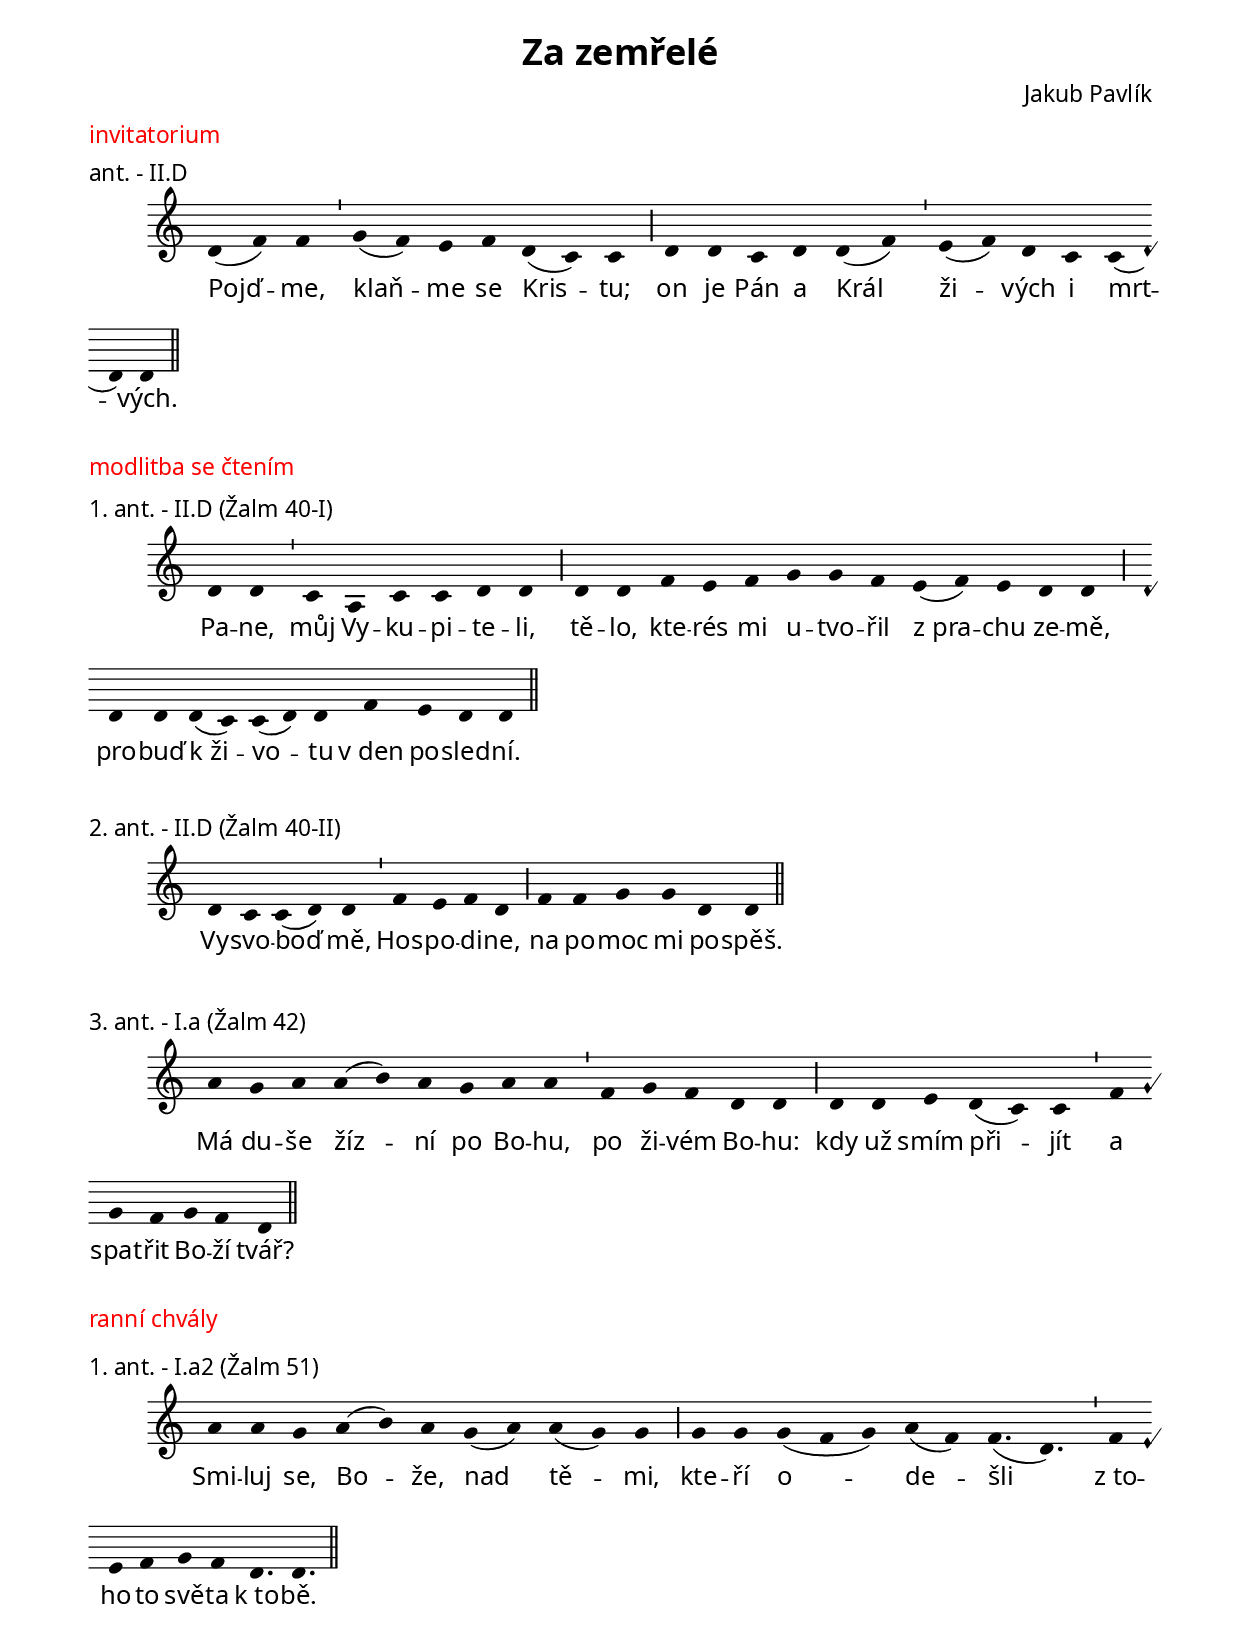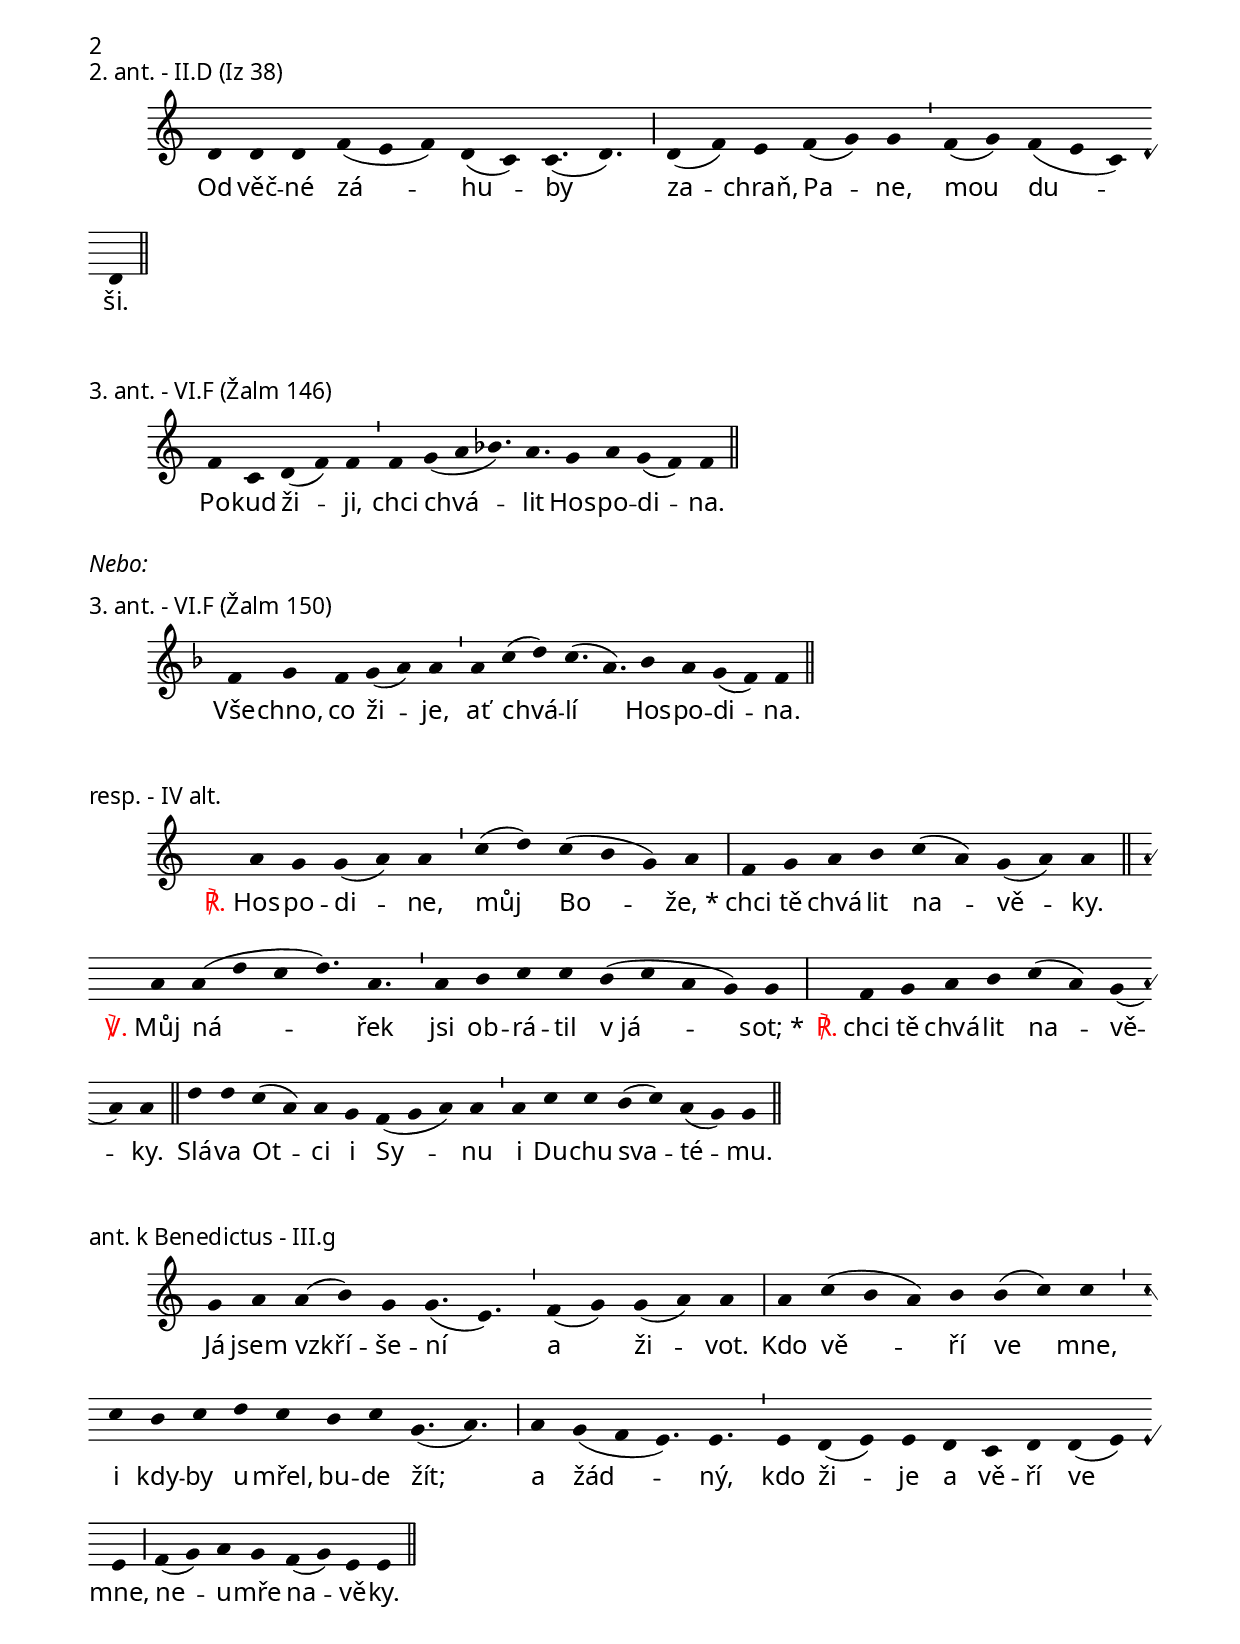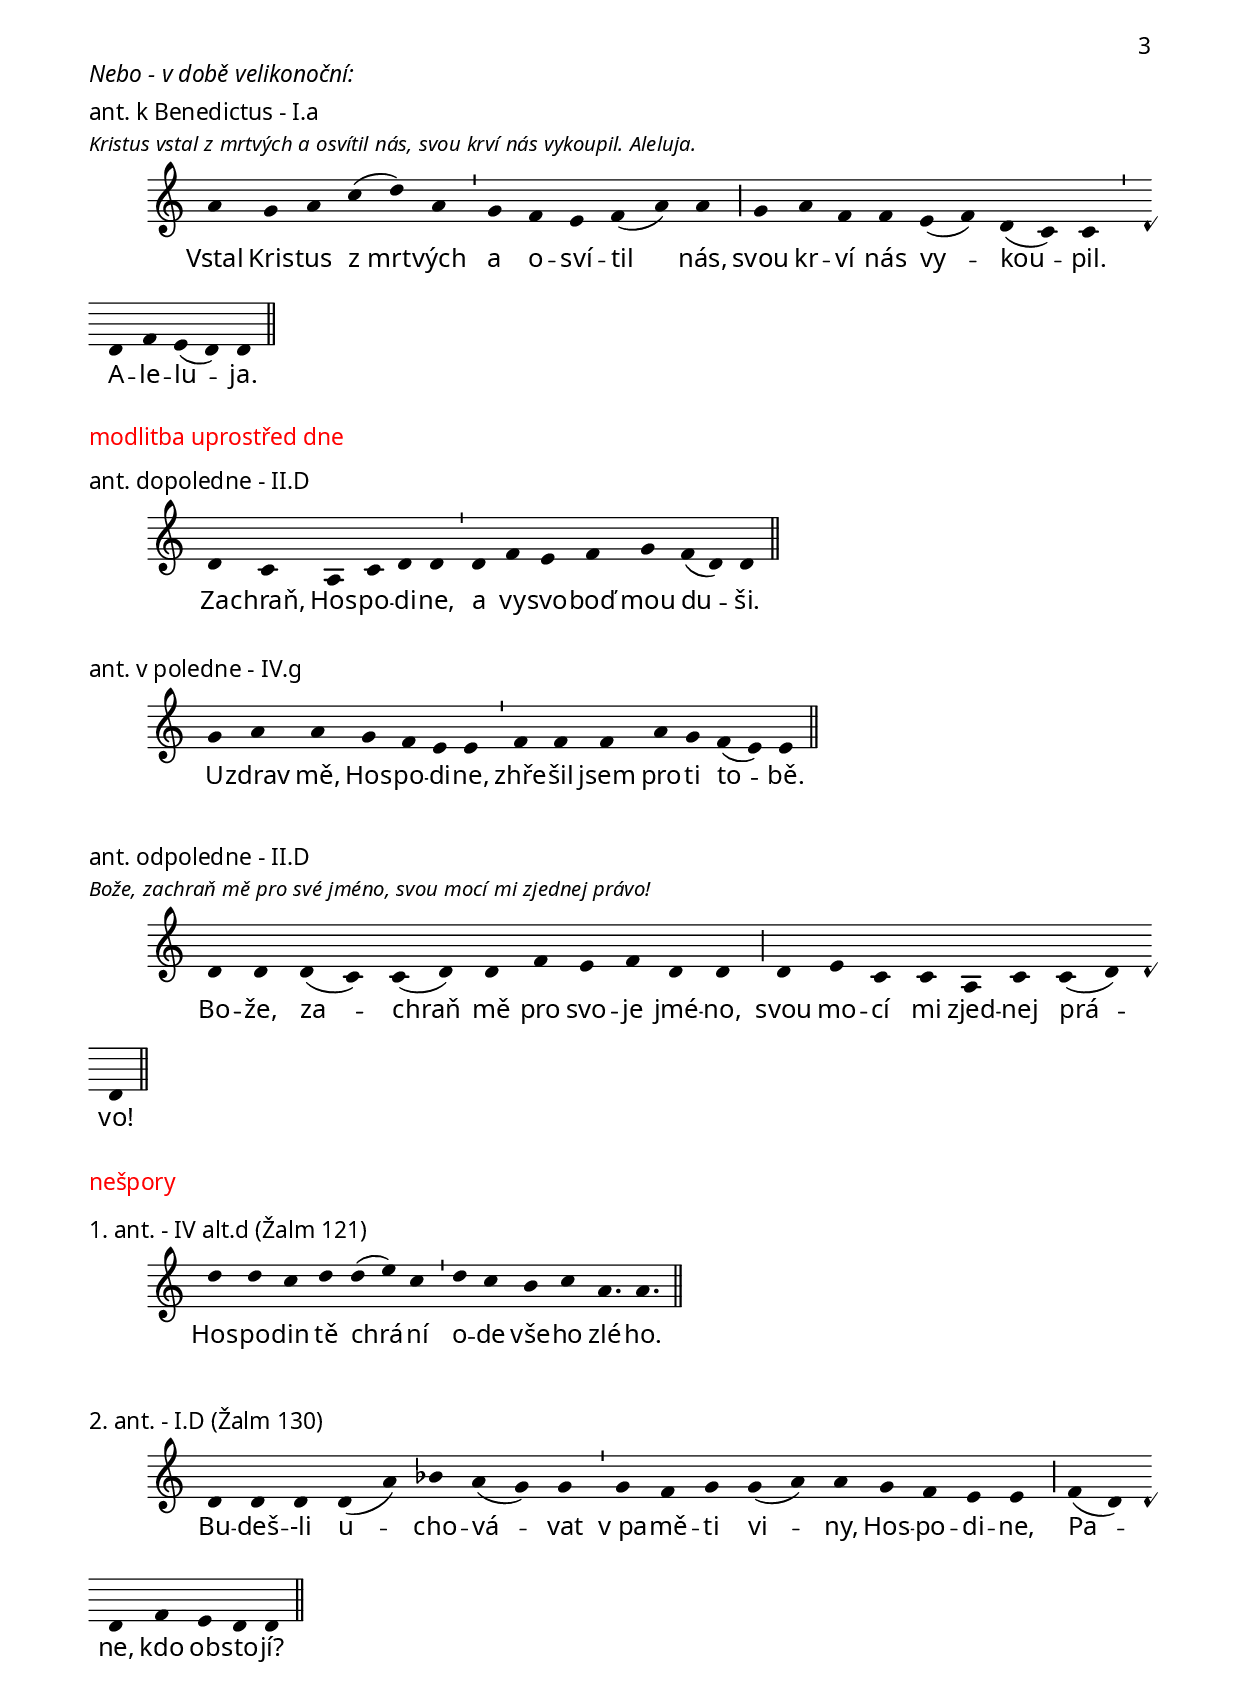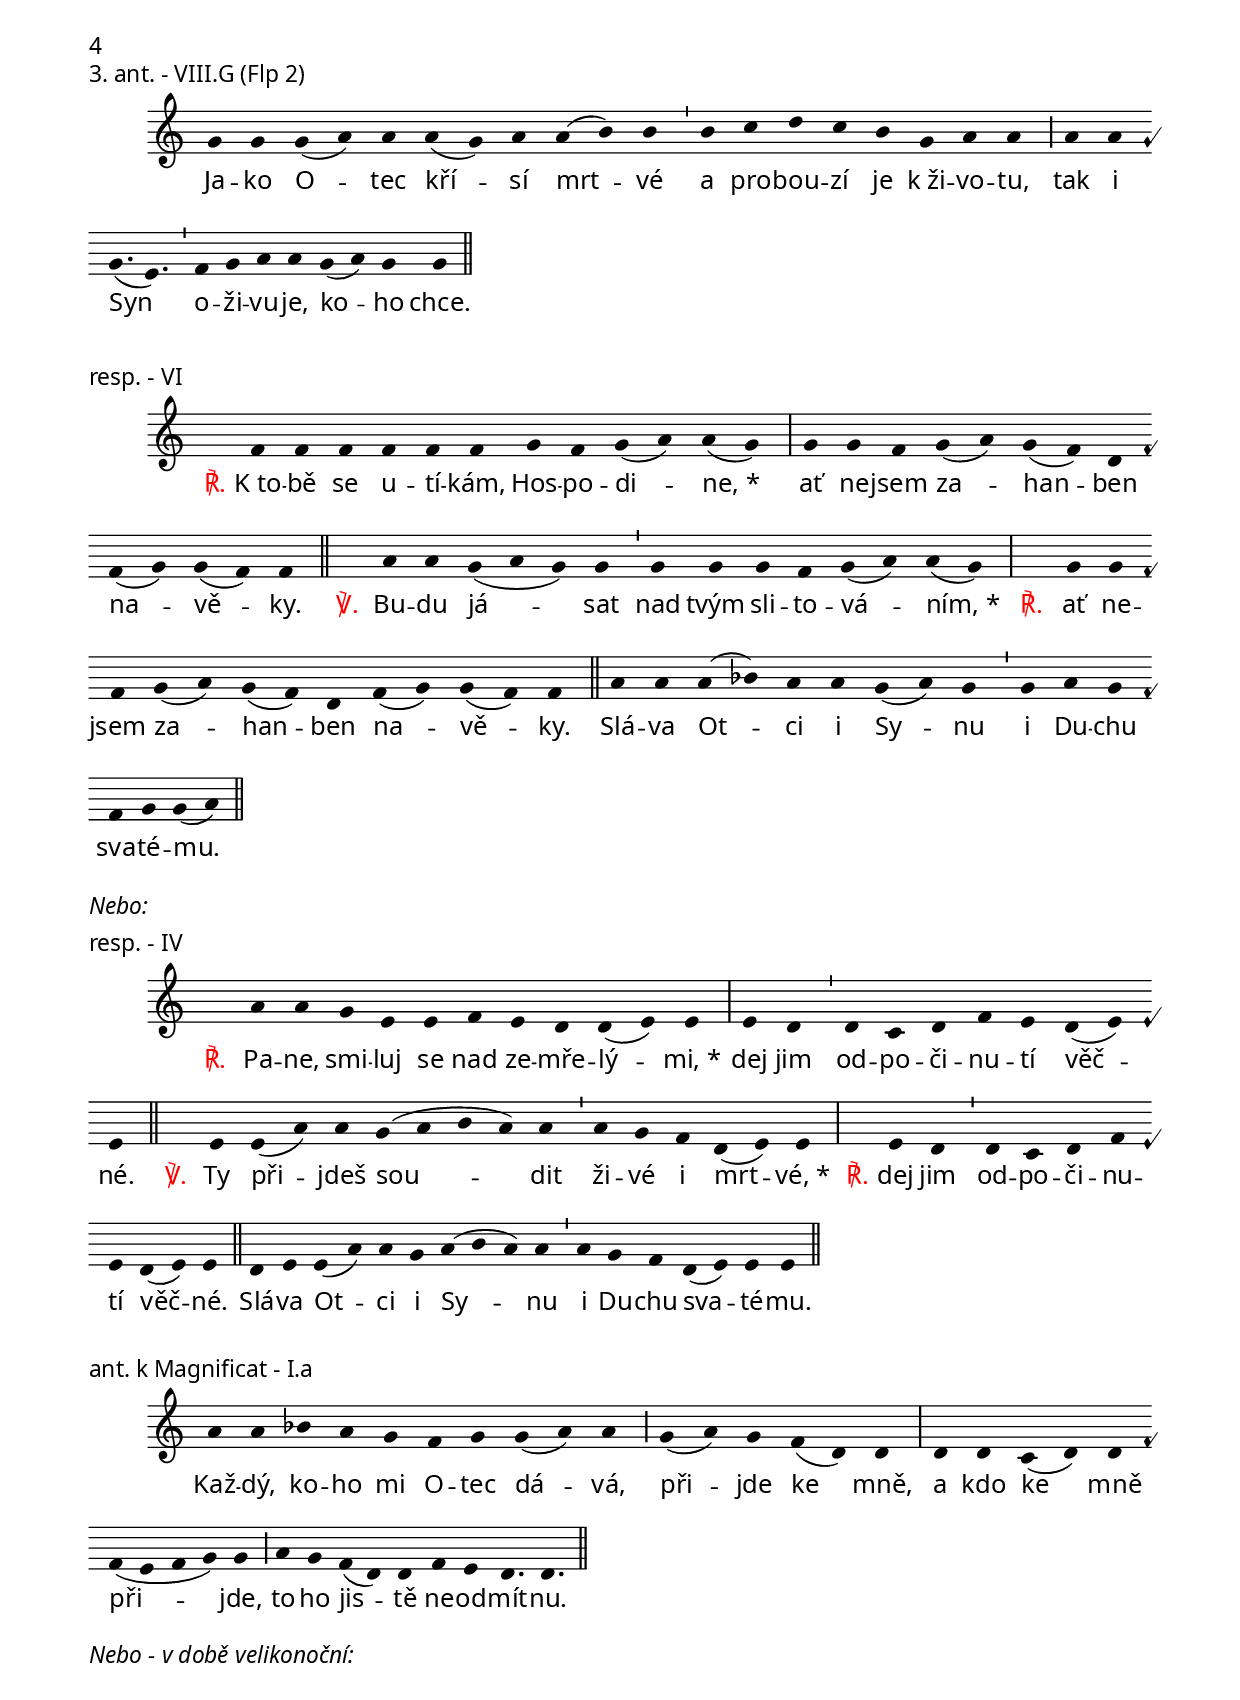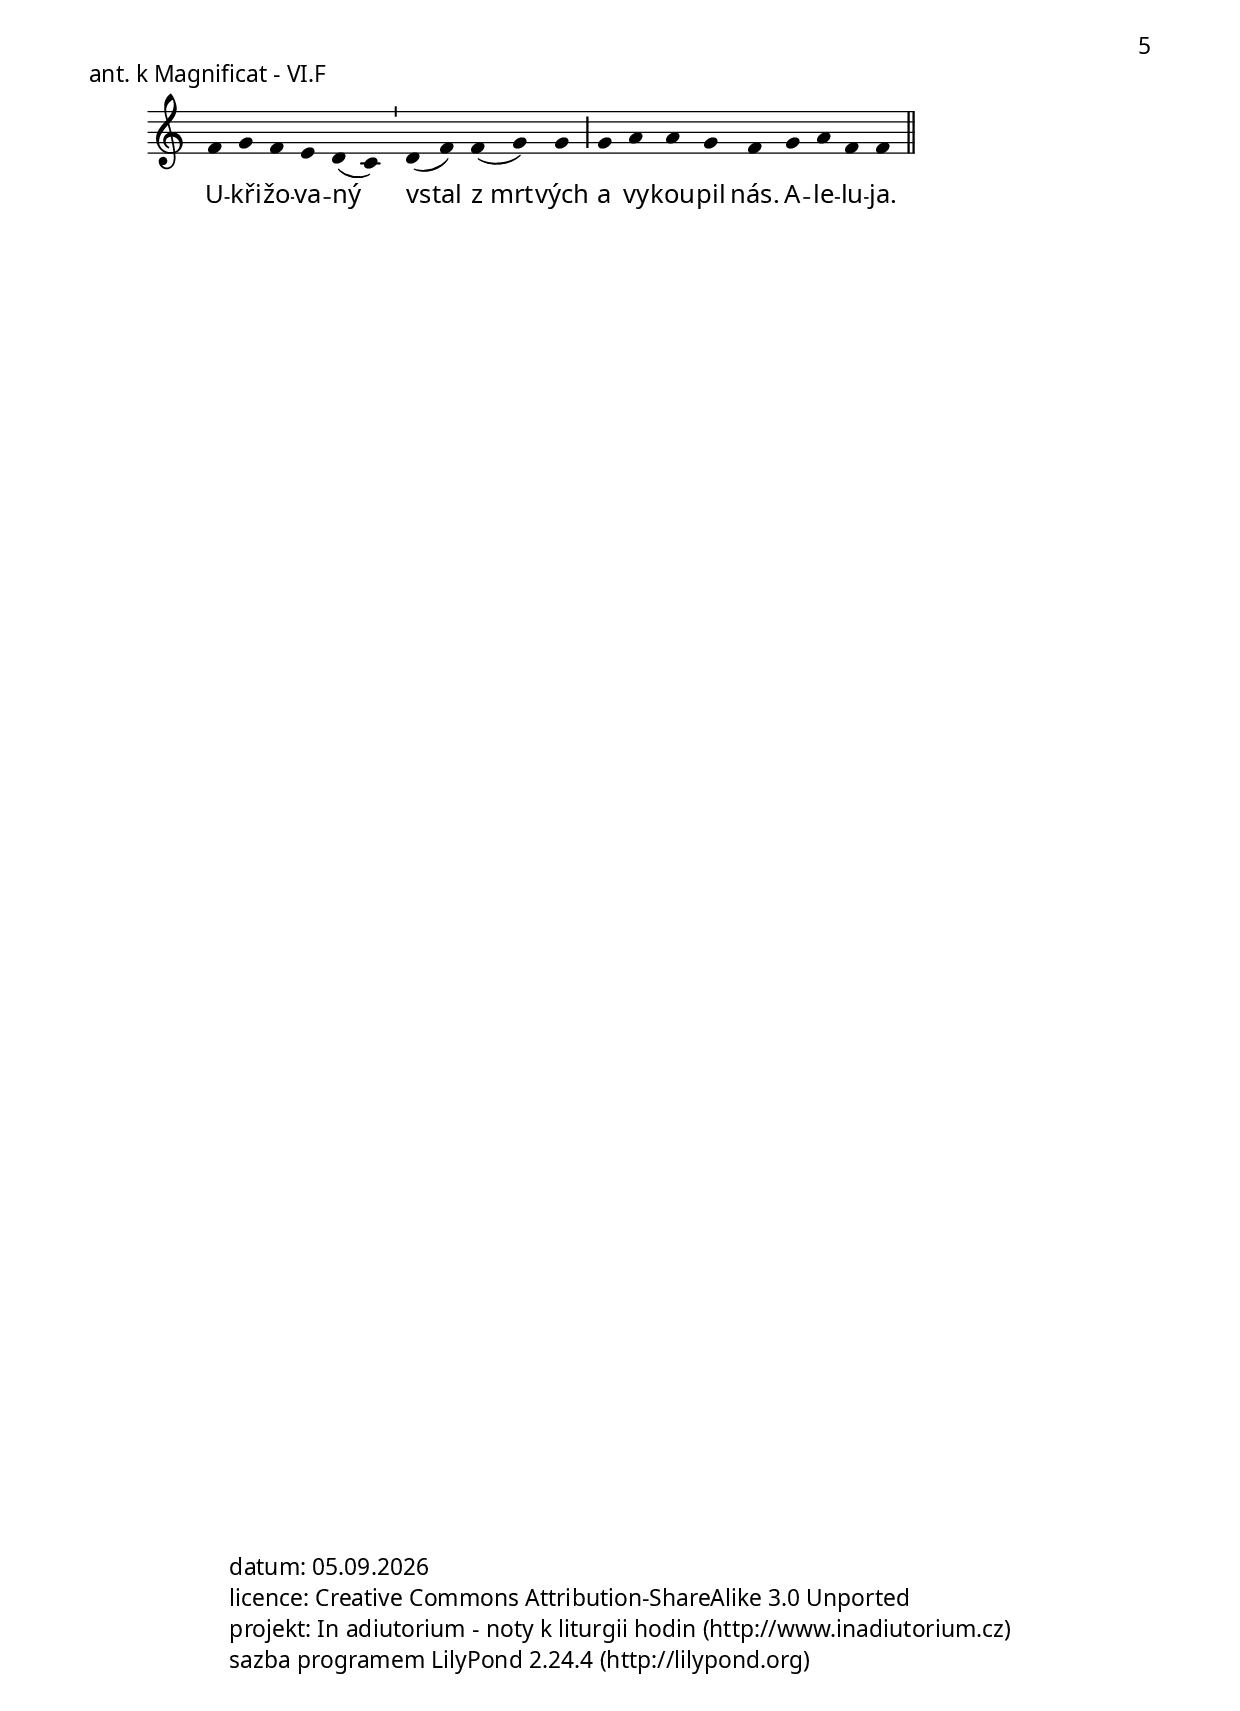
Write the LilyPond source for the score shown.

\version "2.14.2"

\header {
  title = "Za zemřelé"
  composer = "Jakub Pavlík"
}

\include "../spolecne.ly"
\include "../dilyresponsorii.ly"

\markup {\nadpisHodinka {"invitatorium"}}

\score {
  \relative c' {
    \choralniRezim
    d4( f) f \barMin g( f) e f d( c) c \barMaior
    d d c d d( f) \barMin e( f) d c c( d) d \barFinalis
  }
  \addlyrics {
    Pojď -- me, klaň -- me se Kris -- tu;
    on je Pán a Král ži -- vých i mrt -- vých.
  }
  \header {
    quid = "ant."
    modus = "II"
    differentia = "D"
    psalmus = ""
    id = "invit"
    piece = \markup {\sestavTitulekBezZalmu}
  }
}

\markup {\nadpisHodinka {"modlitba se čtením"}}

\score {
  \relative c' {
    \choralniRezim
    d4 d \barMin c a c c d d \barMaior
    d d f e f g g f
    e( f) e d d \barMaior
    d d d( c) c( d) d f e d d \barFinalis
  }
  \addlyrics {
    Pa -- ne, můj Vy -- ku -- pi -- te -- li,
    tě -- lo, kte -- rés mi u -- tvo -- řil
    z_pra -- chu ze -- mě,
    pro -- buď k_ži -- vo -- tu v_den po -- sled -- ní.
  }
  \header {
    quid = "1. ant."
    modus = "II"
    differentia = "D"
    psalmus = "Žalm 40-I"
    placet = "2 _můj Vykupiteli_ - melodický postup sám o sobě standardní,
    ale spojení s textem (přízvučná slabika v nejhlubším bodě) netypické"
    id = "mc-a1"
    piece = \markup {\sestavTitulek}
  }
}

\score {
  \relative c' {
    \choralniRezim
    d4 c c( d) d \barMin f e f d \barMaior
    f f g g d d \barFinalis
  }
  \addlyrics {
    Vy -- svo -- boď mě, Hos -- po -- di -- ne,
    na po -- moc mi po -- spěš.
  }
  \header {
    quid = "2. ant."
    modus = "II"
    differentia = "D"
    psalmus = "Žalm 40-II"
    id = "mc-a2"
    piece = \markup {\sestavTitulek}
  }
}

\score {
  \relative c'' {
    \choralniRezim
    a4 g a a( b) a g a a \barMin
    f g f d d \barMaior
    d d e d( c) c \barMin
    f g f g f d \barFinalis
  }
  \addlyrics {
    Má du -- še žíz -- ní po Bo -- hu,
    po ži -- vém Bo -- hu:
    kdy už smím při -- jít
    a spat -- řit Bo -- ží tvář?
  }
  \header {
    quid = "3. ant."
    modus = "I"
    differentia = "a"
    psalmus = "Žalm 42"
    id = "mc-a3"
    piece = \markup {\sestavTitulek}
  }
}

\markup {\nadpisHodinka {"ranní chvály"}}

\score {
  \relative c'' {
    \choralniRezim
    a4 a g a( b) a g( a) a( g) g \barMaior
    g g g( f g) a( f) f4.( d) \barMin f4 e f g f d4. d \barFinalis
  }
  \addlyrics {
    Smi -- luj se, Bo -- že, nad tě -- mi,
    kte -- ří o -- de -- šli z_to -- ho -- to svě -- ta k_to -- bě.
  }
  \header {
    quid = "1. ant."
    modus = "I"
    differentia = "a2"
    psalmus = "Žalm 51"
    id = "rch-a1"
    piece = \markup {\sestavTitulek}
  }
}

\score {
  \relative c' {
    \choralniRezim
    d4 d d f( e f) d( c) c4.( d) \barMaior
    d4( f) e f( g) g \barMin f( g) f( e c) d \barFinalis
  }
  \addlyrics {
    Od věč -- né zá -- hu -- by
    za -- chraň, Pa -- ne, mou du -- ši.
  }
  \header {
    quid = "2. ant."
    modus = "II"
    differentia = "D"
    psalmus = "Iz 38"
    id = "rch-a2"
    fons = "melodie z: Bílá sobota, ranní chvály, 2. ant."
    fial = "pust_triduum.ly#so-rch-ant2?konec=22"
    piece = \markup {\sestavTitulek}
  }
}

\score {
  \relative c' {
    \choralniRezim
    f4 c d( f) f \barMin
    f \stemUp g( a bes4.) a g4 a g( f) f \barFinalis
  }
  \addlyrics {
    Po -- kud ži -- ji,
    chci chvá -- lit Hos -- po -- di -- na.
  }
  \header {
    quid = "3. ant."
    modus = "VI"
    differentia = "F"
    psalmus = "Žalm 146"
    id = "rch-a3"
    fons = "4. týden žaltáře, středa, ranní chvály, 3. ant."
    fial = "antifony/tyden4_4streda.ly#rch-ant3"
    piece = \markup {\sestavTitulek}
  }
}

\markup\italic{Nebo:}

\score {
  \relative c' {
    \choralniRezim
    \key f \major
    f4 g f g( a) a \barMin
    a4 c( d) c4.( a) bes4 a g( f) f \barFinalis
  }
  \addlyrics {
    Vše -- chno, co ži -- je, ať chvá -- lí Hos -- po -- di -- na.
  }
  \header {
    quid = "3. ant."
    mobile_rubric = "nebo"
    modus = "VI"
    differentia = "F"
    psalmus = "Žalm 150"
    id = "rch-a3-alt"
    fons = "4. t. žaltáře, neděle, ranní chvály, 3. ant. (Text jiný: ubráno aleluja a 'dýchá' změněno na 'žije')"
    fial = "antifony/tyden4_1nedele.ly#rch-ant3?zacatek=13&konec=4"
    piece = \markup {\sestavTitulek}
  }
}

\score {
  \relative c'' {
    \choralniRezim

    % R
    \neviditelna a
    a4 g g( a) a \barMin c( d) c( b g) a \barMax
    f g a b c( a) g( a) a \barFinalis
    % V
    \neviditelna a
    a4 a( d c d4.) a \barMin a4 b c c b( c a g) g \barMax
    % R
    \neviditelna a
    f g a b c( a) g( a) a \barFinalis
    % Slava
    d4 d c( a) a g f( g a) a \barMin a c c b( c) a( g) g \barFinalis
  }
  \addlyrics {
    \Response Hos -- po -- di -- ne, můj Bo -- že,_*
    chci tě chvá -- lit na -- vě -- ky.
    \Verse Můj ná -- řek jsi ob -- rá -- til v_já -- sot;_*
    \Response chci tě chvá -- lit na -- vě -- ky.
    \textRespDoxologie
  }
  \header {
    quid = "resp."
    modus = "IV alt."
    id = "rch-resp"
    piece = \markup {\sestavTitulekResp}
  }
}

\score {
  \relative c'' {
    \choralniRezim
    g4 a a( b) g g4.( e) \barMin f4( g) g( a) a \barMax
    a c( b a) b b( c) c \barMin c b c d c b c g4.( a) \barMaior
    a4 g( f e4.) e \barMin e4 d( e) e d c d d( e) e \barMaior
    f( g) a g f( g) e e \barFinalis
  }
  \addlyrics {
    Já jsem vzkří -- še -- ní a ži -- vot.
    Kdo vě -- ří ve mne, i kdy -- by u -- mřel, bu -- de žít;
    a žád -- ný, kdo ži -- je a vě -- ří ve mne,
    ne -- u -- mře na -- vě -- ky.
  }
  \header {
    quid = "ant. k Benedictus"
    modus = "III"
    differentia = "g"
    psalmus = ""
    id = "rch-aben"
    piece = \markup {\sestavTitulekBezZalmu}
  }
}

\pageBreak % ZLOM

\markup\italic{Nebo - v době velikonoční:}

\score {
  \relative c'' {
    \choralniRezim
    a4 g a c( d) a \barMin g f e f( a) a \barMaior
    g a f f e( f) d( c) c \barMin
    d4 f e( d) d \barFinalis
  }
  \addlyrics {
    Vstal Kris -- tus z_mrt -- vých a o -- sví -- til nás,
    svou kr -- ví nás vy -- kou -- pil.
    A -- le -- lu -- ja.
  }
  \header {
    textus_approbatus = "Kristus vstal z mrtvých a osvítil nás, svou krví nás vykoupil. Aleluja."
    quid = "ant. k Benedictus"
    modus = "I"
    differentia = "a"
    psalmus = ""
    id = "rch-aben-velik"
    fial = "velikonoce_velikonocnioktav.ly#rch-ant1"
    piece = \markup {\sestavTitulekBezZalmu}
  }
}

\markup {\nadpisHodinka {"modlitba uprostřed dne"}}

\score {
  \relative c' {
    \choralniRezim
    d4 c a c d d \barMin
    d f e f g f( d) d \barFinalis
  }
  \addlyrics {
    Za -- chraň, Hos -- po -- di -- ne,
    a vy -- svo -- boď mou du -- ši.
  }
  \header {
    quid = "ant. dopoledne"
    modus = "II"
    differentia = "D"
    psalmus = ""
    fial = "antifony/tyden1_4streda.ly#up-ant3?zacatek=7&konec=5"
    id = "tercie"
    piece = \markup {\sestavTitulekBezZalmu}
  }
}

\score {
  \relative c'' {
    \choralniRezim
    g4 a a g f e e \barMin f f f a g f( e) e \barFinalis
  }
  \addlyrics {
    U -- zdrav mě, Hos -- po -- di -- ne, zhře -- šil jsem
    pro -- ti to -- bě.
  }
  \header {
    quid = "ant. v poledne"
    modus = "IV"
    differentia = "g"
    psalmus = ""
    id = "sexta"
    fons = "pátek 1. týdne žaltáře, nešpory, 1. ant."
    fial = "antifony/tyden1_6patek.ly#ne-ant1"
    piece = \markup {\sestavTitulekBezZalmu}
  }
}

\score {
  \relative c' {
    \choralniRezim
    d4 d d( c) c( d) d f e f d d \barMaior
    d e c c a c c( d) d \barFinalis
  }
  \addlyrics {
    Bo -- že, za -- chraň mě
    pro svo -- je % v breviáři: své
    jmé -- no,
    svou mo -- cí mi zjed -- nej prá -- vo!
  }
  \header {
    textus_approbatus = "Bože, zachraň mě pro své jméno, svou mocí mi zjednej právo!"
    quid = "ant. odpoledne"
    modus = "II"
    differentia = "D"
    psalmus = ""
    id = "nona"
    piece = \markup {\sestavTitulekBezZalmu}
  }
}

\markup {\nadpisHodinka {"nešpory"}}

\score {
  \relative c'' {
    \choralniRezim
    d4 d c d d( e) c \barMin
    d c b c a4. a \barFinalis
  }
  \addlyrics {
    Hos -- po -- din tě chrá -- ní
    o -- de vše -- ho zlé -- ho.
  }
  \header {
    quid = "1. ant."
    modus = "IV alt"
    differentia = "d"
    psalmus = "Žalm 121"
    id = "ne-a1"
    piece = \markup {\sestavTitulek}
  }
}

\score {
  \relative c' {
    \choralniRezim
    d4 d d d( a') bes a( g) g \barMin
    g f g g( a) a g f e e \barMaior
    f( d) d f e d d \barFinalis
  }
  \addlyrics {
    Bu -- deš -- -li u -- cho -- vá -- vat
    v_pa -- mě -- ti vi -- ny, Hos -- po -- di -- ne,
    Pa -- ne, kdo ob -- sto -- jí?
  }
  \header {
    quid = "2. ant."
    modus = "I"
    differentia = "D"
    psalmus = "Žalm 130"
    id = "ne-a2"
    piece = \markup {\sestavTitulek}
  }
}

\score {
  \relative c'' {
    \choralniRezim
    g4 g g( a) a a( g) a a( b) b \barMin
    b c d c b g a a \barMaior
    a a g4.( e) \barMin f4 g a a g( a) g g \barFinalis
  }
  \addlyrics {
    Ja -- ko O -- tec kří -- sí mrt -- vé
    a pro -- bou -- zí je k_ži -- vo -- tu,
    tak i Syn o -- ži -- vu -- je, ko -- ho chce.
  }
  \header {
    quid = "3. ant."
    modus = "VIII"
    differentia = "G"
    psalmus = "Flp 2"
    placet = "možná sedí spíš do modu III"
    id = "ne-a3"
    piece = \markup {\sestavTitulek}
  }
}

\score {
  \relative c' {
    \choralniRezim

    % R
    \neviditelna f
    f4 f f f f f g f g( a) a( g) \barMax
    g g f g( a) g( f) d f( g) g( f) f \barFinalis
    % V
    \neviditelna a
    a a g( a g) g \barMin g g g f g( a) a( g) \barMax
    % R
    \neviditelna a
    g g f g( a) g( f) d f( g) g( f) f \barFinalis
    % Slava
    \respVIdoxologie \barFinalis
  }
  \addlyrics {
    \Response K_to -- bě se u -- tí -- kám, Hos -- po -- di -- ne,_*
    ať ne -- jsem za -- han -- ben na -- vě -- ky.
    \Verse Bu -- du já -- sat nad tvým sli -- to -- vá -- ním,_*
    \Response ať ne -- jsem za -- han -- ben na -- vě -- ky.
    \textRespDoxologie
  }
  \header {
    quid = "resp."
    modus = "VI"
    fial = "responsoria.ly#1st-ne?zacatek=12"
    id = "ne-resp"
    piece = \markup {\sestavTitulekResp}
  }
}

\markup\italic{Nebo:}

\score {
  \relative c'' {
    \choralniRezim

    % R
    \neviditelna a
    a4 a g e e f e d d( e) e \barMax
    e d \barMin d c d f e d( e) e \barFinalis
    % V
    \neviditelna e
    e e( a) a g( a b a) a \barMin a g f d( e) e \barMax
    % R
    \neviditelna a
    e d \barMin d c d f e d( e) e \barFinalis
    % Slava
    d e e( a) a g a( b a) a \barMin a g f d( e) e e \barFinalis
  }
  \addlyrics {
    \Response Pa -- ne, smi -- luj se nad ze -- mře -- lý -- mi,_*
    dej jim od -- po -- či -- nu -- tí věč -- né.
    \Verse Ty při -- jdeš sou -- dit ži -- vé i mrt -- vé,_*
    \Response dej jim od -- po -- či -- nu -- tí věč -- né.
    \textRespDoxologie
  }
  \header {
    quid = "resp."
    modus = "IV"
    id = "ne-resp2"
    piece = \markup {\sestavTitulekResp}
  }
}

\score {
  \relative c'' {
    \choralniRezim
    a4 a bes a g f g g( a) a \barMaior
    g( a) g f( d) d \barMax
    d d c( d) d f( e f g) g \barMaior
    a g f( d) d f e d4. d \barFinalis
  }
  \addlyrics {
    Kaž -- dý, ko -- ho mi O -- tec dá -- vá,
    při -- jde ke mně,
    a kdo ke mně při -- jde,
    to -- ho jis -- tě ne -- od -- mít -- nu.
  }
  \header {
    quid = "ant. k Magnificat"
    modus = "I"
    differentia = "a"
    psalmus = ""
    id = "ne-amag"
    piece = \markup {\sestavTitulekBezZalmu}
  }
}

\markup\italic{Nebo - v době velikonoční:}

\score {
  \relative c' {
    \choralniRezim
    f4 g f e d( c) \barMin
    d( f) f( g) g \barMaior
    g a a g f
    g a f f \barFinalis
  }
  \addlyrics {
    U -- kři -- žo -- va -- ný
    vstal z_mrt -- vých
    a vy -- kou -- pil nás.
    A -- le -- lu -- ja.
  }
  \header {
    quid = "ant. k Magnificat"
    modus = "VI"
    differentia = "F"
    psalmus = ""
    id = "ne-amag-velik"
    piece = \markup {\sestavTitulekBezZalmu}
  }
}